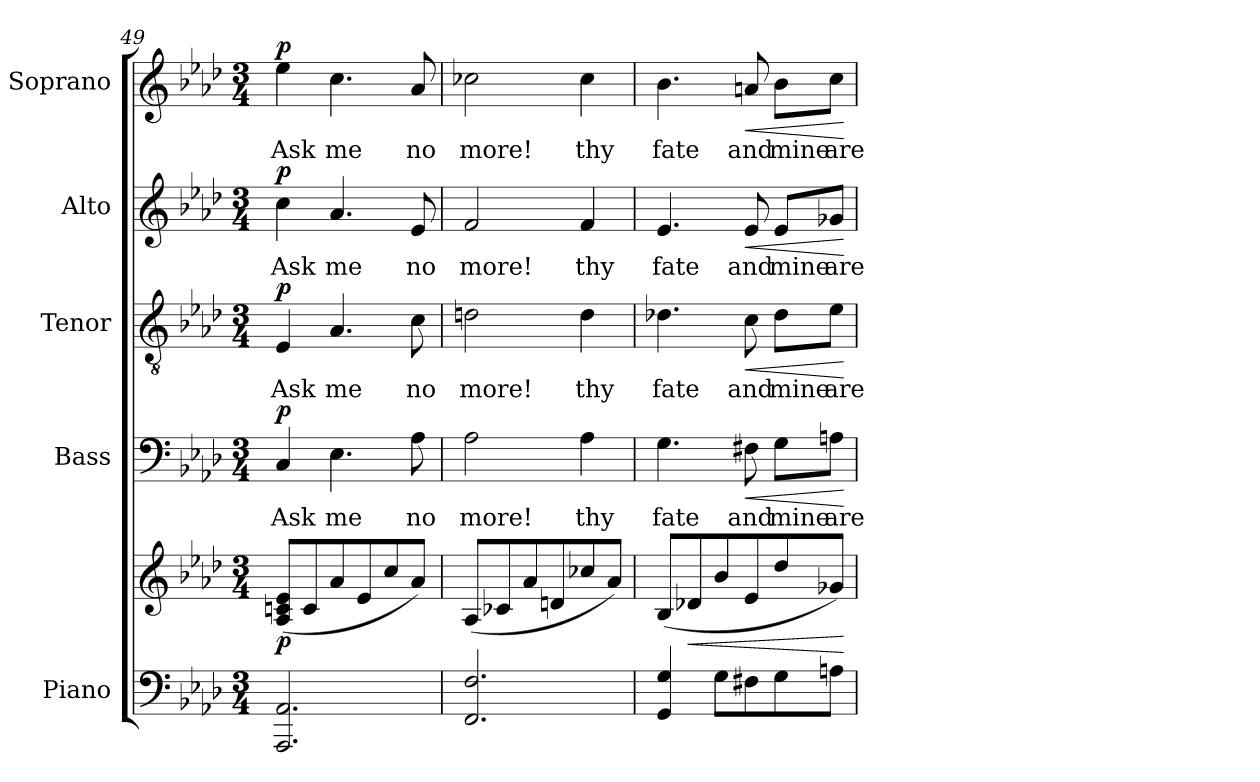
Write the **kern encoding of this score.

**kern	**kern	**dynam	**kern	**text	**dynam	**kern	**text	**dynam	**kern	**text	**dynam	**kern	**text	**dynam
*part5	*part5	*part5	*part4	*part4	*part4	*part3	*part3	*part3	*part2	*part2	*part2	*part1	*part1	*part1
*staff6	*staff5	*staff5/6	*staff4	*staff4	*staff4	*staff3	*staff3	*staff3	*staff2	*staff2	*staff2	*staff1	*staff1	*staff1
*I"Piano	*	*	*I"Bass	*	*	*I"Tenor	*	*	*I"Alto	*	*	*I"Soprano	*	*
*I'Pno.	*	*	*I'B.	*	*	*I'T.	*	*	*I'A.	*	*	*I'S.	*	*
*clefF4	*clefG2	*	*clefF4	*	*	*clefGv2	*	*	*clefG2	*	*	*clefG2	*	*
*k[b-e-a-d-]	*k[b-e-a-d-]	*	*k[b-e-a-d-]	*	*	*k[b-e-a-d-]	*	*	*k[b-e-a-d-]	*	*	*k[b-e-a-d-]	*	*
*M3/4	*M3/4	*	*M3/4	*	*	*M3/4	*	*	*M3/4	*	*	*M3/4	*	*
=49	=49	=49	=49	=49	=49	=49	=49	=49	=49	=49	=49	=49	=49	=49
!	!	!LO:DY:b	!	!LO:LY:b	!LO:DY:a	!	!LO:LY:b	!LO:DY:a	!	!LO:LY:b	!LO:DY:a	!	!LO:LY:b	!LO:DY:a
2.AAA-/ 2.AA-/	(8A-/ 8cn/ 8e-/L	p	4C/	Ask	p	4E-/	Ask	p	4cc\	Ask	p	4ee-\	Ask	p
.	8c/	.	.	.	.	.	.	.	.	.	.	.	.	.
!	!	!	!	!LO:LY:b	!	!	!LO:LY:b	!	!	!LO:LY:b	!	!	!LO:LY:b	!
.	8a-/	.	4.E-\	me	.	4.A-/	me	.	4.a-/	me	.	4.cc\	me	.
.	8e-/	.	.	.	.	.	.	.	.	.	.	.	.	.
.	8cc/	.	.	.	.	.	.	.	.	.	.	.	.	.
!	!	!	!	!LO:LY:b	!	!	!LO:LY:b	!	!	!LO:LY:b	!	!	!LO:LY:b	!
.	8a-/J)	.	8A-\	no	.	8c\	no	.	8e-/	no	.	8a-/	no	.
=50	=50	=50	=50	=50	=50	=50	=50	=50	=50	=50	=50	=50	=50	=50
!	!	!	!	!LO:LY:b	!	!	!LO:LY:b	!	!	!LO:LY:b	!	!	!LO:LY:b	!
2.FF/ 2.F/	(8A-/L	.	2A-\	more!	.	2dn\	more!	.	2f/	more!	.	2cc-X\	more!	.
.	8c-X/	.	.	.	.	.	.	.	.	.	.	.	.	.
.	8a-/	.	.	.	.	.	.	.	.	.	.	.	.	.
.	8dn/	.	.	.	.	.	.	.	.	.	.	.	.	.
!	!	!	!	!LO:LY:b	!	!	!LO:LY:b	!	!	!LO:LY:b	!	!	!LO:LY:b	!
.	8cc-X/	.	4A-\	thy	.	4d\	thy	.	4f/	thy	.	4cc-\	thy	.
.	8a-/J)	.	.	.	.	.	.	.	.	.	.	.	.	.
!!LO:LB:g=z
=51	=51	=51	=51	=51	=51	=51	=51	=51	=51	=51	=51	=51	=51	=51
!	!	!	!	!LO:LY:b	!	!	!LO:LY:b	!	!	!LO:LY:b	!	!	!LO:LY:b	!
4GG/ 4G/	(8B-/L	.	4.G\	fate	.	4.d-X\	fate	.	4.e-/	fate	.	4.b-\	fate	.
!	!	!LO:HP:b	!	!	!	!	!	!	!	!	!	!	!	!
.	8d-X/	<	.	.	.	.	.	.	.	.	.	.	.	.
8G\L	8b-/	.	.	.	.	.	.	.	.	.	.	.	.	.
!	!	!	!	!LO:LY:b	!LO:HP:b	!	!LO:LY:b	!LO:HP:b	!	!LO:LY:b	!LO:HP:b	!	!LO:LY:b	!LO:HP:b
8F#X\	8e-/	.	8F#X\	and	<	8c\	and	<	8e-/	and	<	8an/	and	<
!	!	!	!	!LO:LY:b	!	!	!LO:LY:b	!	!	!LO:LY:b	!	!	!LO:LY:b	!
8G\	8dd-/	.	8G\L	mine	.	8d-\L	mine	.	8e-/L	mine	.	8b-\L	mine	.
!	!	!	!	!LO:LY:b	!	!	!LO:LY:b	!	!	!LO:LY:b	!	!	!LO:LY:b	!
8An\J	8g-X/J)	.	8An\J	are	.	8e-\J	are	.	8g-X/J	are	.	8cc\J	are	.
.	.	[	.	.	[	.	.	[	.	.	[	.	.	[
=	=	=	=	=	=	=	=	=	=	=	=	=	=	=
*-	*-	*-	*-	*-	*-	*-	*-	*-	*-	*-	*-	*-	*-	*-
